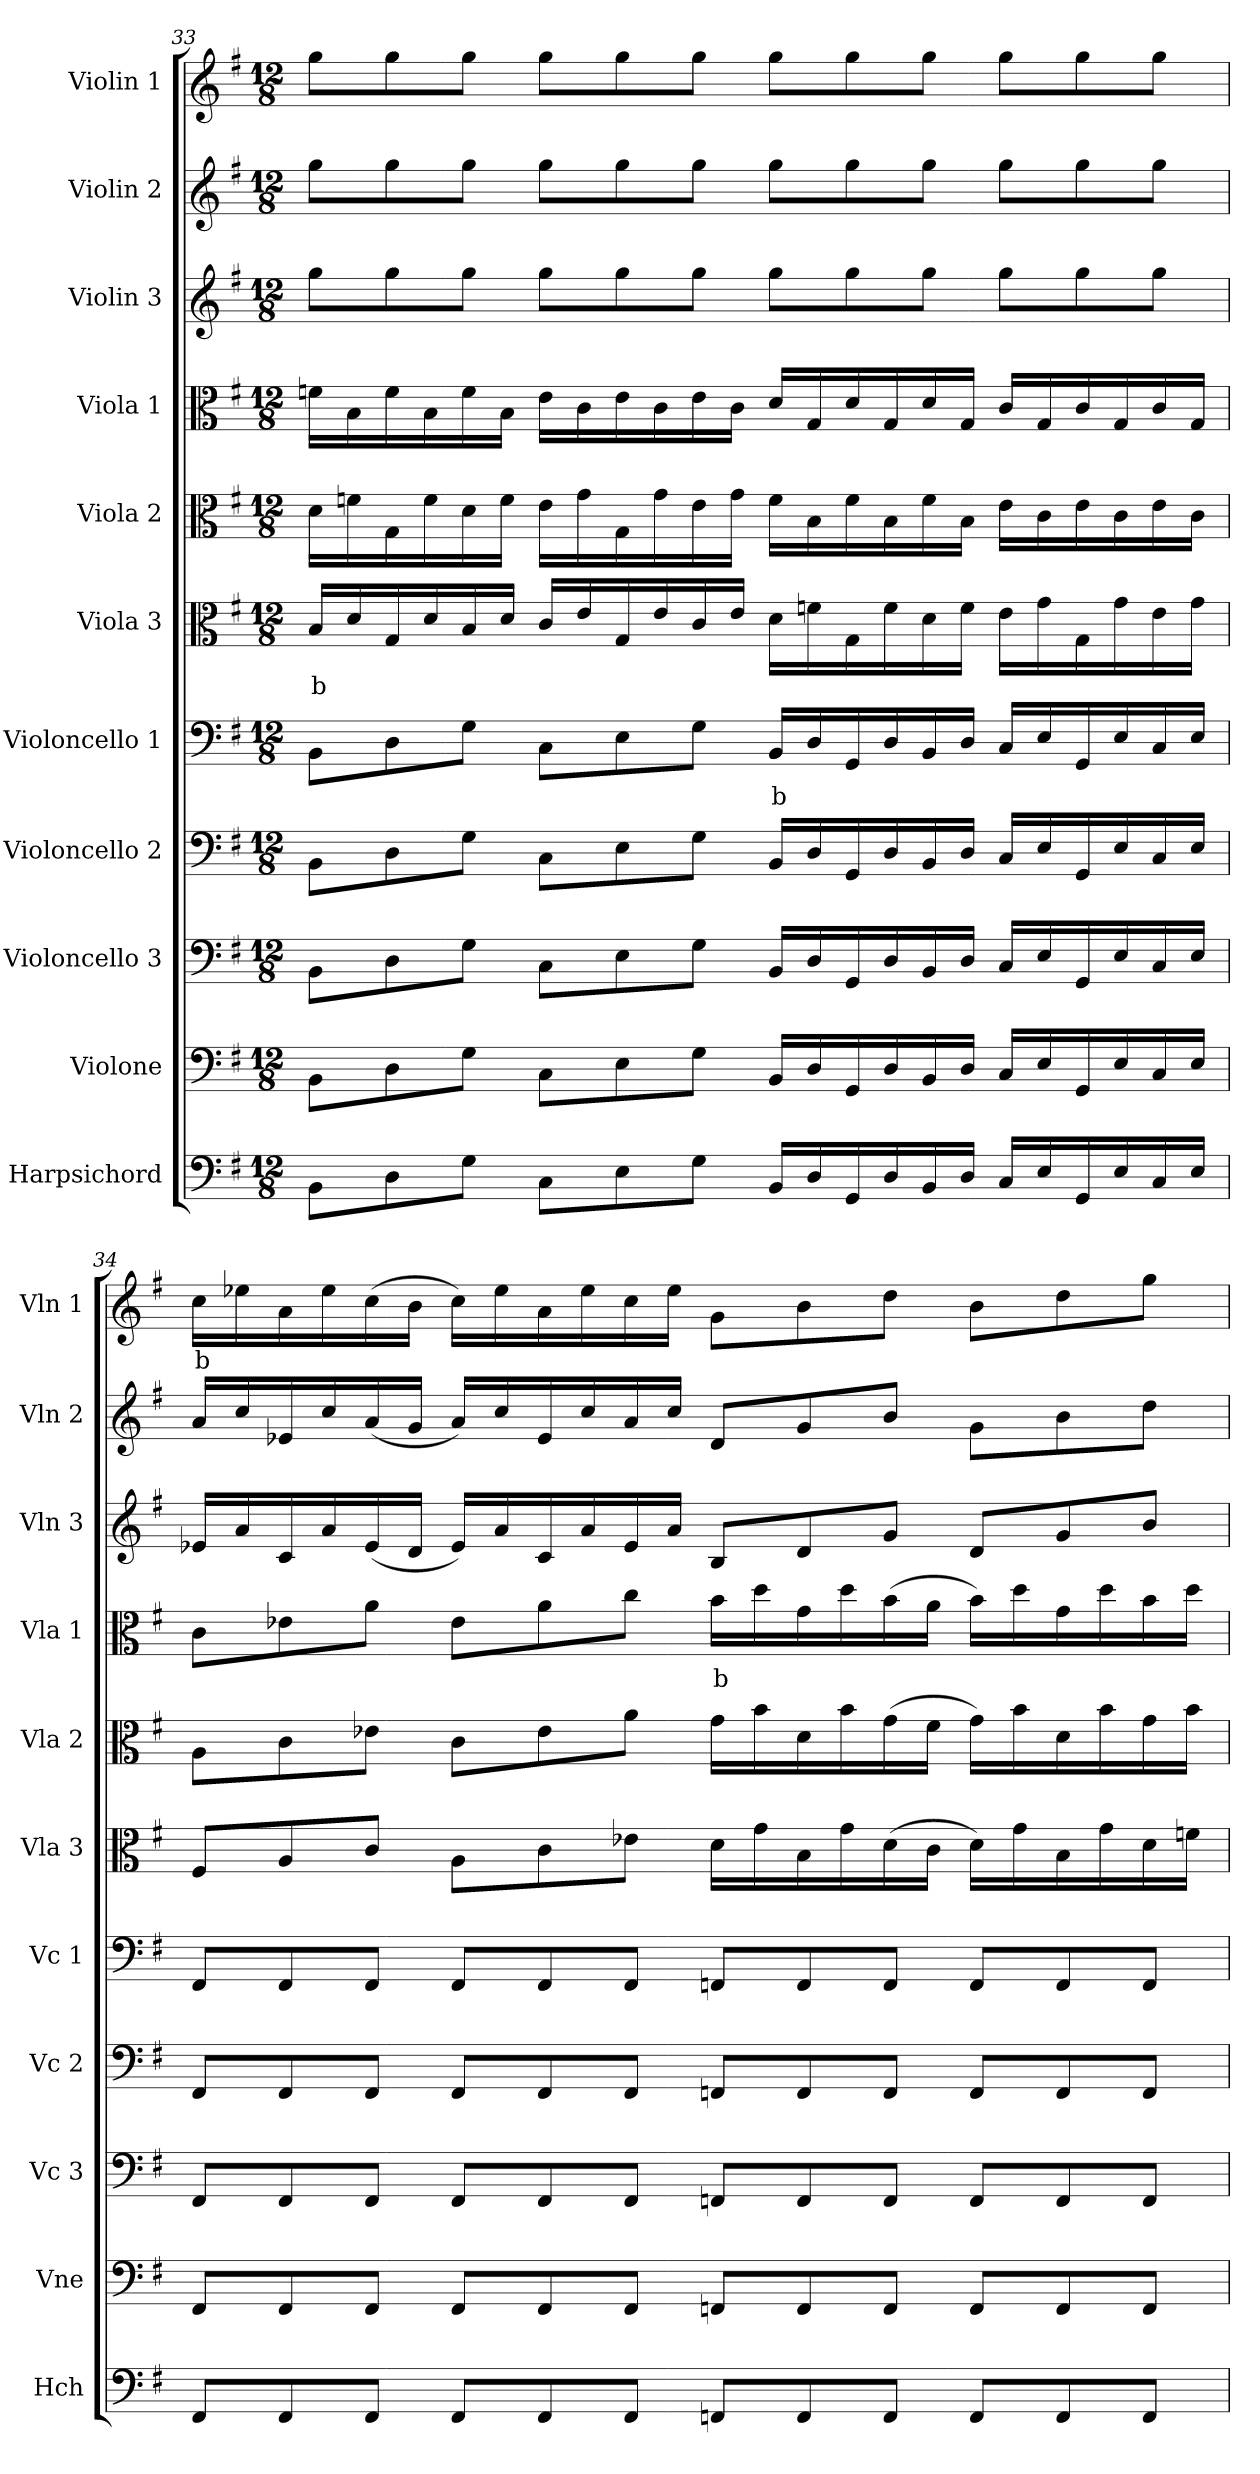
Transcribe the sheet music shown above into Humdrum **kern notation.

**kern	**kern	**kern	**kern	**kern	**text	**kern	**text	**kern	**kern	**text	**kern	**kern	**kern	**text
*part11	*part10	*part9	*part8	*part7	*part7	*part6	*part6	*part5	*part4	*part4	*part3	*part2	*part1	*part1
*staff11	*staff10	*staff9	*staff8	*staff7	*staff7	*staff6	*staff6	*staff5	*staff4	*staff4	*staff3	*staff2	*staff1	*staff1
*I"Harpsichord	*I"Violone	*I"Violoncello 3	*I"Violoncello 2	*I"Violoncello 1	*	*I"Viola 3	*	*I"Viola 2	*I"Viola 1	*	*I"Violin 3	*I"Violin 2	*I"Violin 1	*
*I'Hch	*I'Vne	*I'Vc 3	*I'Vc 2	*I'Vc 1	*	*I'Vla 3	*	*I'Vla 2	*I'Vla 1	*	*I'Vln 3	*I'Vln 2	*I'Vln 1	*
!!LO:PB:g=z
*clefF4	*clefF4	*clefF4	*clefF4	*clefF4	*	*clefC3	*	*clefC3	*clefC3	*	*clefG2	*clefG2	*clefG2	*
*	*ITrd7c12	*	*	*	*	*	*	*	*	*	*	*	*	*
*k[f#]	*k[f#]	*k[f#]	*k[f#]	*k[f#]	*	*k[f#]	*	*k[f#]	*k[f#]	*	*k[f#]	*k[f#]	*k[f#]	*
*M12/8	*M12/8	*M12/8	*M12/8	*M12/8	*	*M12/8	*	*M12/8	*M12/8	*	*M12/8	*M12/8	*M12/8	*
=33	=33	=33	=33	=33	=33	=33	=33	=33	=33	=33	=33	=33	=33	=33
!	!	!	!	!	!	!	!LO:LY:b:color=#FF0000	!	!	!	!	!	!	!
8BB\L	8BBB\L	8BB\L	8BB\L	8BB\L	.	16B/LL	b	16d\LL	16fn\LL	.	8gg\L	8gg\L	8gg\L	.
.	.	.	.	.	.	16d/	.	16fn\	16B\	.	.	.	.	.
8D\	8DD\	8D\	8D\	8D\	.	16G/	.	16G\	16f\	.	8gg\	8gg\	8gg\	.
.	.	.	.	.	.	16d/	.	16f\	16B\	.	.	.	.	.
8G\J	8GG\J	8G\J	8G\J	8G\J	.	16B/	.	16d\	16f\	.	8gg\J	8gg\J	8gg\J	.
.	.	.	.	.	.	16d/JJ	.	16f\JJ	16B\JJ	.	.	.	.	.
8C\L	8CC\L	8C\L	8C\L	8C\L	.	16c/LL	.	16e\LL	16e\LL	.	8gg\L	8gg\L	8gg\L	.
.	.	.	.	.	.	16e/	.	16g\	16c\	.	.	.	.	.
8E\	8EE\	8E\	8E\	8E\	.	16G/	.	16G\	16e\	.	8gg\	8gg\	8gg\	.
.	.	.	.	.	.	16e/	.	16g\	16c\	.	.	.	.	.
8G\J	8GG\J	8G\J	8G\J	8G\J	.	16c/	.	16e\	16e\	.	8gg\J	8gg\J	8gg\J	.
.	.	.	.	.	.	16e/JJ	.	16g\JJ	16c\JJ	.	.	.	.	.
!	!	!	!	!	!LO:LY:b:color=#FF0000	!	!	!	!	!	!	!	!	!
16BB/LL	16BBB/LL	16BB/LL	16BB/LL	16BB/LL	b	16d\LL	.	16f\LL	16d/LL	.	8gg\L	8gg\L	8gg\L	.
16D/	16DD/	16D/	16D/	16D/	.	16fn\	.	16B\	16G/	.	.	.	.	.
16GG/	16GGG/	16GG/	16GG/	16GG/	.	16G\	.	16f\	16d/	.	8gg\	8gg\	8gg\	.
16D/	16DD/	16D/	16D/	16D/	.	16f\	.	16B\	16G/	.	.	.	.	.
16BB/	16BBB/	16BB/	16BB/	16BB/	.	16d\	.	16f\	16d/	.	8gg\J	8gg\J	8gg\J	.
16D/JJ	16DD/JJ	16D/JJ	16D/JJ	16D/JJ	.	16f\JJ	.	16B\JJ	16G/JJ	.	.	.	.	.
16C/LL	16CC/LL	16C/LL	16C/LL	16C/LL	.	16e\LL	.	16e\LL	16c/LL	.	8gg\L	8gg\L	8gg\L	.
16E/	16EE/	16E/	16E/	16E/	.	16g\	.	16c\	16G/	.	.	.	.	.
16GG/	16GGG/	16GG/	16GG/	16GG/	.	16G\	.	16e\	16c/	.	8gg\	8gg\	8gg\	.
16E/	16EE/	16E/	16E/	16E/	.	16g\	.	16c\	16G/	.	.	.	.	.
16C/	16CC/	16C/	16C/	16C/	.	16e\	.	16e\	16c/	.	8gg\J	8gg\J	8gg\J	.
16E/JJ	16EE/JJ	16E/JJ	16E/JJ	16E/JJ	.	16g\JJ	.	16c\JJ	16G/JJ	.	.	.	.	.
=34	=34	=34	=34	=34	=34	=34	=34	=34	=34	=34	=34	=34	=34	=34
!	!	!	!	!	!	!	!	!	!	!	!	!	!	!LO:LY:b:color=#FF0000
8FF#/L	8FFF#/L	8FF#/L	8FF#/L	8FF#/L	.	8F#/L	.	8A\L	8c\L	.	16e-X/LL	16a/LL	16cc\LL	b
.	.	.	.	.	.	.	.	.	.	.	16a/	16cc/	16ee-X\	.
8FF#/	8FFF#/	8FF#/	8FF#/	8FF#/	.	8A/	.	8c\	8e-X\	.	16c/	16e-X/	16a\	.
.	.	.	.	.	.	.	.	.	.	.	16a/	16cc/	16ee-\	.
8FF#/J	8FFF#/J	8FF#/J	8FF#/J	8FF#/J	.	8c/J	.	8e-X\J	8a\J	.	(16e-/	(16a/	(16cc\	.
.	.	.	.	.	.	.	.	.	.	.	16d/JJ	16g/JJ	16b\JJ	.
8FF#/L	8FFF#/L	8FF#/L	8FF#/L	8FF#/L	.	8A\L	.	8c\L	8e-\L	.	16e-/LL)	16a/LL)	16cc\LL)	.
.	.	.	.	.	.	.	.	.	.	.	16a/	16cc/	16ee-\	.
8FF#/	8FFF#/	8FF#/	8FF#/	8FF#/	.	8c\	.	8e-\	8a\	.	16c/	16e-/	16a\	.
.	.	.	.	.	.	.	.	.	.	.	16a/	16cc/	16ee-\	.
8FF#/J	8FFF#/J	8FF#/J	8FF#/J	8FF#/J	.	8e-X\J	.	8a\J	8cc\J	.	16e-/	16a/	16cc\	.
.	.	.	.	.	.	.	.	.	.	.	16a/JJ	16cc/JJ	16ee-\JJ	.
!	!	!	!	!	!	!	!	!	!	!LO:LY:b:color=#FF0000	!	!	!	!
8FFn/L	8FFFn/L	8FFn/L	8FFn/L	8FFn/L	.	16d\LL	.	16g\LL	16b\LL	b	8B/L	8d/L	8g\L	.
.	.	.	.	.	.	16g\	.	16b\	16dd\	.	.	.	.	.
8FF/	8FFF/	8FF/	8FF/	8FF/	.	16B\	.	16d\	16g\	.	8d/	8g/	8b\	.
.	.	.	.	.	.	16g\	.	16b\	16dd\	.	.	.	.	.
8FF/J	8FFF/J	8FF/J	8FF/J	8FF/J	.	(16d\	.	(16g\	(16b\	.	8g/J	8b/J	8dd\J	.
.	.	.	.	.	.	16c\JJ	.	16f#\JJ	16a\JJ	.	.	.	.	.
8FF/L	8FFF/L	8FF/L	8FF/L	8FF/L	.	16d\LL)	.	16g\LL)	16b\LL)	.	8d/L	8g\L	8b\L	.
.	.	.	.	.	.	16g\	.	16b\	16dd\	.	.	.	.	.
8FF/	8FFF/	8FF/	8FF/	8FF/	.	16B\	.	16d\	16g\	.	8g/	8b\	8dd\	.
.	.	.	.	.	.	16g\	.	16b\	16dd\	.	.	.	.	.
8FF/J	8FFF/J	8FF/J	8FF/J	8FF/J	.	16d\	.	16g\	16b\	.	8b/J	8dd\J	8gg\J	.
.	.	.	.	.	.	16fn\JJ	.	16b\JJ	16dd\JJ	.	.	.	.	.
=	=	=	=	=	=	=	=	=	=	=	=	=	=	=
*-	*-	*-	*-	*-	*-	*-	*-	*-	*-	*-	*-	*-	*-	*-
